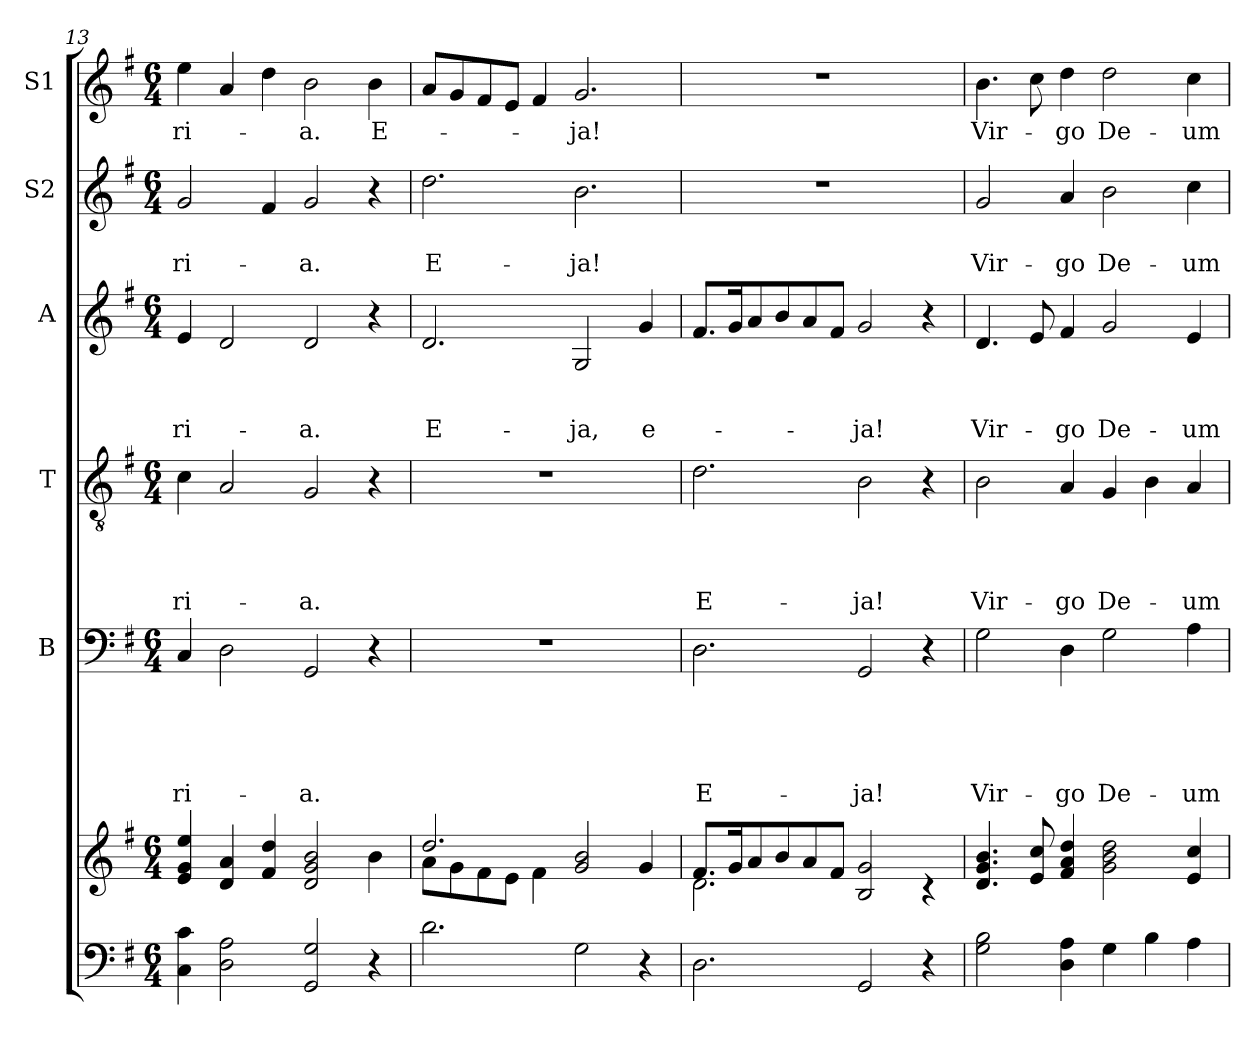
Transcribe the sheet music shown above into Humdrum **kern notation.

**kern	**kern	**kern	**text	**text	**text	**text	**text	**kern	**text	**text	**text	**text	**kern	**text	**text	**text	**kern	**text	**text	**kern	**text
*part6	*part6	*part5	*part5	*part5	*part5	*part5	*part5	*part4	*part4	*part4	*part4	*part4	*part3	*part3	*part3	*part3	*part2	*part2	*part2	*part1	*part1
*staff7	*staff6	*staff5	*staff5	*staff5	*staff5	*staff5	*staff5	*staff4	*staff4	*staff4	*staff4	*staff4	*staff3	*staff3	*staff3	*staff3	*staff2	*staff2	*staff2	*staff1	*staff1
*	*	*I"B	*	*	*	*	*	*I"T	*	*	*	*	*I"A	*	*	*	*I"S2	*	*	*I"S1	*
*clefF4	*clefG2	*clefF4	*	*	*	*	*	*clefGv2	*	*	*	*	*clefG2	*	*	*	*clefG2	*	*	*clefG2	*
*k[f#]	*k[f#]	*k[f#]	*	*	*	*	*	*k[f#]	*	*	*	*	*k[f#]	*	*	*	*k[f#]	*	*	*k[f#]	*
*G:	*G:	*G:	*	*	*	*	*	*G:	*	*	*	*	*G:	*	*	*	*G:	*	*	*G:	*
*M6/4	*M6/4	*M6/4	*	*	*	*	*	*M6/4	*	*	*	*	*M6/4	*	*	*	*M6/4	*	*	*M6/4	*
=13	=13	=13	=13	=13	=13	=13	=13	=13	=13	=13	=13	=13	=13	=13	=13	=13	=13	=13	=13	=13	=13
!	!	!	!	!	!	!	!LO:LY:b	!	!	!	!	!LO:LY:b	!	!	!	!LO:LY:b	!	!	!LO:LY:b	!	!LO:LY:b
4C\ 4c\	4e/ 4g/ 4ee/	4C/	.	.	.	.	-ri-	4c\	.	.	.	-ri-	4e/	.	.	-ri-	2g/	.	-ri-	4ee\	-ri-
2D\ 2A\	4d/ 4a/	2D\	.	.	.	.	.	2A/	.	.	.	.	2d/	.	.	.	.	.	.	4a/	.
.	4f#/ 4dd/	.	.	.	.	.	.	.	.	.	.	.	.	.	.	.	4f#/	.	.	4dd\	.
!	!	!	!	!	!	!	!LO:LY:b	!	!	!	!	!LO:LY:b	!	!	!	!LO:LY:b	!	!	!LO:LY:b	!	!LO:LY:b
2GG/ 2G/	2d/ 2g/ 2b/	2GG/	.	.	.	.	-a.	2G/	.	.	.	-a.	2d/	.	.	-a.	2g/	.	-a.	2b\	-a.
!	!	!	!	!	!	!	!	!	!	!	!	!	!	!	!	!	!	!	!	!	!LO:LY:b
4r	4b\	4r	.	.	.	.	.	4r	.	.	.	.	4r	.	.	.	4r	.	.	4b\	E-
=14	=14	=14	=14	=14	=14	=14	=14	=14	=14	=14	=14	=14	=14	=14	=14	=14	=14	=14	=14	=14	=14
*	*^	*	*	*	*	*	*	*	*	*	*	*	*	*	*	*	*	*	*	*	*
!	!	!	!LO:N:vis=1	!	!	!	!	!	!LO:N:vis=1	!	!	!	!	!	!	!	!LO:LY:b	!	!	!LO:LY:b	!	!
2.d\	2.dd/	8a\L	1.r	.	.	.	.	.	1.r	.	.	.	.	2.d/	.	.	E-	2.dd\	.	E-	8a/L	.
.	.	8g\	.	.	.	.	.	.	.	.	.	.	.	.	.	.	.	.	.	.	8g/	.
.	.	8f#\	.	.	.	.	.	.	.	.	.	.	.	.	.	.	.	.	.	.	8f#/	.
.	.	8e\J	.	.	.	.	.	.	.	.	.	.	.	.	.	.	.	.	.	.	8e/J	.
.	.	4f#\	.	.	.	.	.	.	.	.	.	.	.	.	.	.	.	.	.	.	4f#/	.
!	!	!	!	!	!	!	!	!	!	!	!	!	!	!	!	!	!LO:LY:b	!	!	!LO:LY:b	!	!LO:LY:b
2G\	2.ryy	2g/ 2b/	.	.	.	.	.	.	.	.	.	.	.	2G/	.	.	-ja,	2.b\	.	-ja!	2.g/	-ja!
!	!	!	!	!	!	!	!	!	!	!	!	!	!	!	!	!	!LO:LY:b:rj	!	!	!	!	!
4r	.	4g/	.	.	.	.	.	.	.	.	.	.	.	4g/	.	.	e-	.	.	.	.	.
=15	=15	=15	=15	=15	=15	=15	=15	=15	=15	=15	=15	=15	=15	=15	=15	=15	=15	=15	=15	=15	=15	=15
!	!	!	!	!	!	!	!	!LO:LY:b	!	!	!	!	!LO:LY:b	!	!	!	!	!LO:N:vis=1	!	!	!LO:N:vis=1	!
2.D\	2.d\	8.f#/L	2.D\	.	.	.	.	E-	2.d\	.	.	.	E-	8.f#/L	.	.	.	1.r	.	.	1.r	.
.	.	16g/k	.	.	.	.	.	.	.	.	.	.	.	16g/k	.	.	.	.	.	.	.	.
.	.	8a/	.	.	.	.	.	.	.	.	.	.	.	8a/	.	.	.	.	.	.	.	.
.	.	8b/	.	.	.	.	.	.	.	.	.	.	.	8b/	.	.	.	.	.	.	.	.
.	.	8a/	.	.	.	.	.	.	.	.	.	.	.	8a/	.	.	.	.	.	.	.	.
.	.	8f#/J	.	.	.	.	.	.	.	.	.	.	.	8f#/J	.	.	.	.	.	.	.	.
!	!	!	!	!	!	!	!	!LO:LY:b	!	!	!	!	!LO:LY:b	!	!	!	!LO:LY:b	!	!	!	!	!
2GG/	2.ryy	2B/ 2g/	2GG/	.	.	.	.	-ja!	2B\	.	.	.	-ja!	2g/	.	.	-ja!	.	.	.	.	.
4r	.	4rc	4r	.	.	.	.	.	4r	.	.	.	.	4r	.	.	.	.	.	.	.	.
!!LO:LB:g=z
=16	=16	=16	=16	=16	=16	=16	=16	=16	=16	=16	=16	=16	=16	=16	=16	=16	=16	=16	=16	=16	=16	=16
!	!	!	!	!	!	!	!	!LO:LY:b	!	!	!	!	!LO:LY:b	!	!	!	!LO:LY:b	!	!	!LO:LY:b	!	!LO:LY:b
*	*v	*v	*	*	*	*	*	*	*	*	*	*	*	*	*	*	*	*	*	*	*	*
2G\ 2B\	4.d/ 4.g/ 4.b/	2G\	.	.	.	.	Vir-	2B\	.	.	.	Vir-	4.d/	.	.	Vir-	2g/	.	Vir-	4.b\	Vir-
.	8e/ 8cc/	.	.	.	.	.	.	.	.	.	.	.	8e/	.	.	.	.	.	.	8cc\	.
!	!	!	!	!	!	!	!LO:LY:b	!	!	!	!	!LO:LY:b	!	!	!	!LO:LY:b	!	!	!LO:LY:b	!	!LO:LY:b
4D\ 4A\	4f#/ 4a/ 4dd/	4D\	.	.	.	.	-go	4A/	.	.	.	-go	4f#/	.	.	-go	4a/	.	-go	4dd\	-go
!	!	!	!	!	!	!	!LO:LY:b	!	!	!	!	!LO:LY:b	!	!	!	!LO:LY:b	!	!	!LO:LY:b	!	!LO:LY:b
4G\	2g\ 2b\ 2dd\	2G\	.	.	.	.	De-	4G/	.	.	.	De-	2g/	.	.	De-	2b\	.	De-	2dd\	De-
4B\	.	.	.	.	.	.	.	4B\	.	.	.	.	.	.	.	.	.	.	.	.	.
!	!	!	!	!	!	!	!LO:LY:b	!	!	!	!	!LO:LY:b	!	!	!	!LO:LY:b	!	!	!LO:LY:b	!	!LO:LY:b
4A\	4e/ 4cc/	4A\	.	.	.	.	-um	4A/	.	.	.	-um	4e/	.	.	-um	4cc\	.	-um	4cc\	-um
=	=	=	=	=	=	=	=	=	=	=	=	=	=	=	=	=	=	=	=	=	=
*-	*-	*-	*-	*-	*-	*-	*-	*-	*-	*-	*-	*-	*-	*-	*-	*-	*-	*-	*-	*-	*-
